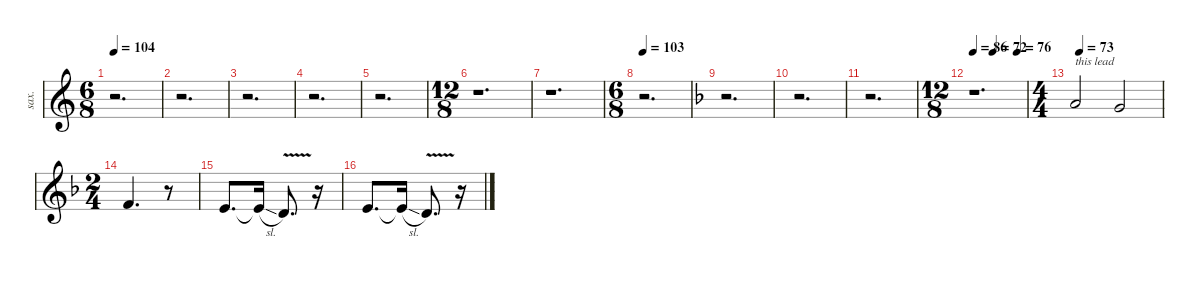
\defaultSystemsLayout 4
\hideDynamics
\bracketExtendMode nobrackets
\otherSystemsTrackNameOrientation horizontal
\track ("Vox 3" "sax.") {instrument sopranosax}
\staff {score}
\tuning (E4 B3 G3 D3 A2 E2)
\displaytranspose 2
\ts (6 8)
\tempo 104
\clef g2
\ks c
r.2{d dy f beam Down} |
r.2{d beam Down} |
r.2{d beam Down} |
r.2{d beam Down} |
r.2{d beam Down} |
\ts (12 8)
\beaming (8 3 3 3 3)
r.1{d beam Down} |
r.1{d beam Down} |
\ts (6 8)
\beaming (8 3 3)
\tempo 103
r.2{d beam Down} |
\ks f
r.2{d beam Down} |
r.2{d beam Down} |
r.2{d beam Down} |
\ts (12 8)
\beaming (8 3 3 3 3)
\tempo 86
\tempo (72 0.375)
\tempo (76 0.833333)
r.1{d beam Down} |
\ts (4 4)
\beaming (8 2 2 2 2)
\tempo (73 0.0625)
12.3{acc forcenatural}.2{txt "this lead" dy ff beam Up} 10.3{acc forcenatural}.2{beam Up} |
\ts (2 4)
\beaming (8 2 2)
8.3{acc forcenatural}.4{d beam Up} r.8{beam Up} |
7.3{acc forcenatural}.8{d beam Up} 7.3{sl t acc forcenatural}.16{beam Up} 5.3{v acc forcenatural}.8{d beam Up} r.16{beam Up} |
7.3{acc forcenatural}.8{d beam Up} 7.3{sl t acc forcenatural}.16{beam Up} 5.3{v acc forcenatural}.8{d beam Up} r.16{beam Up}
